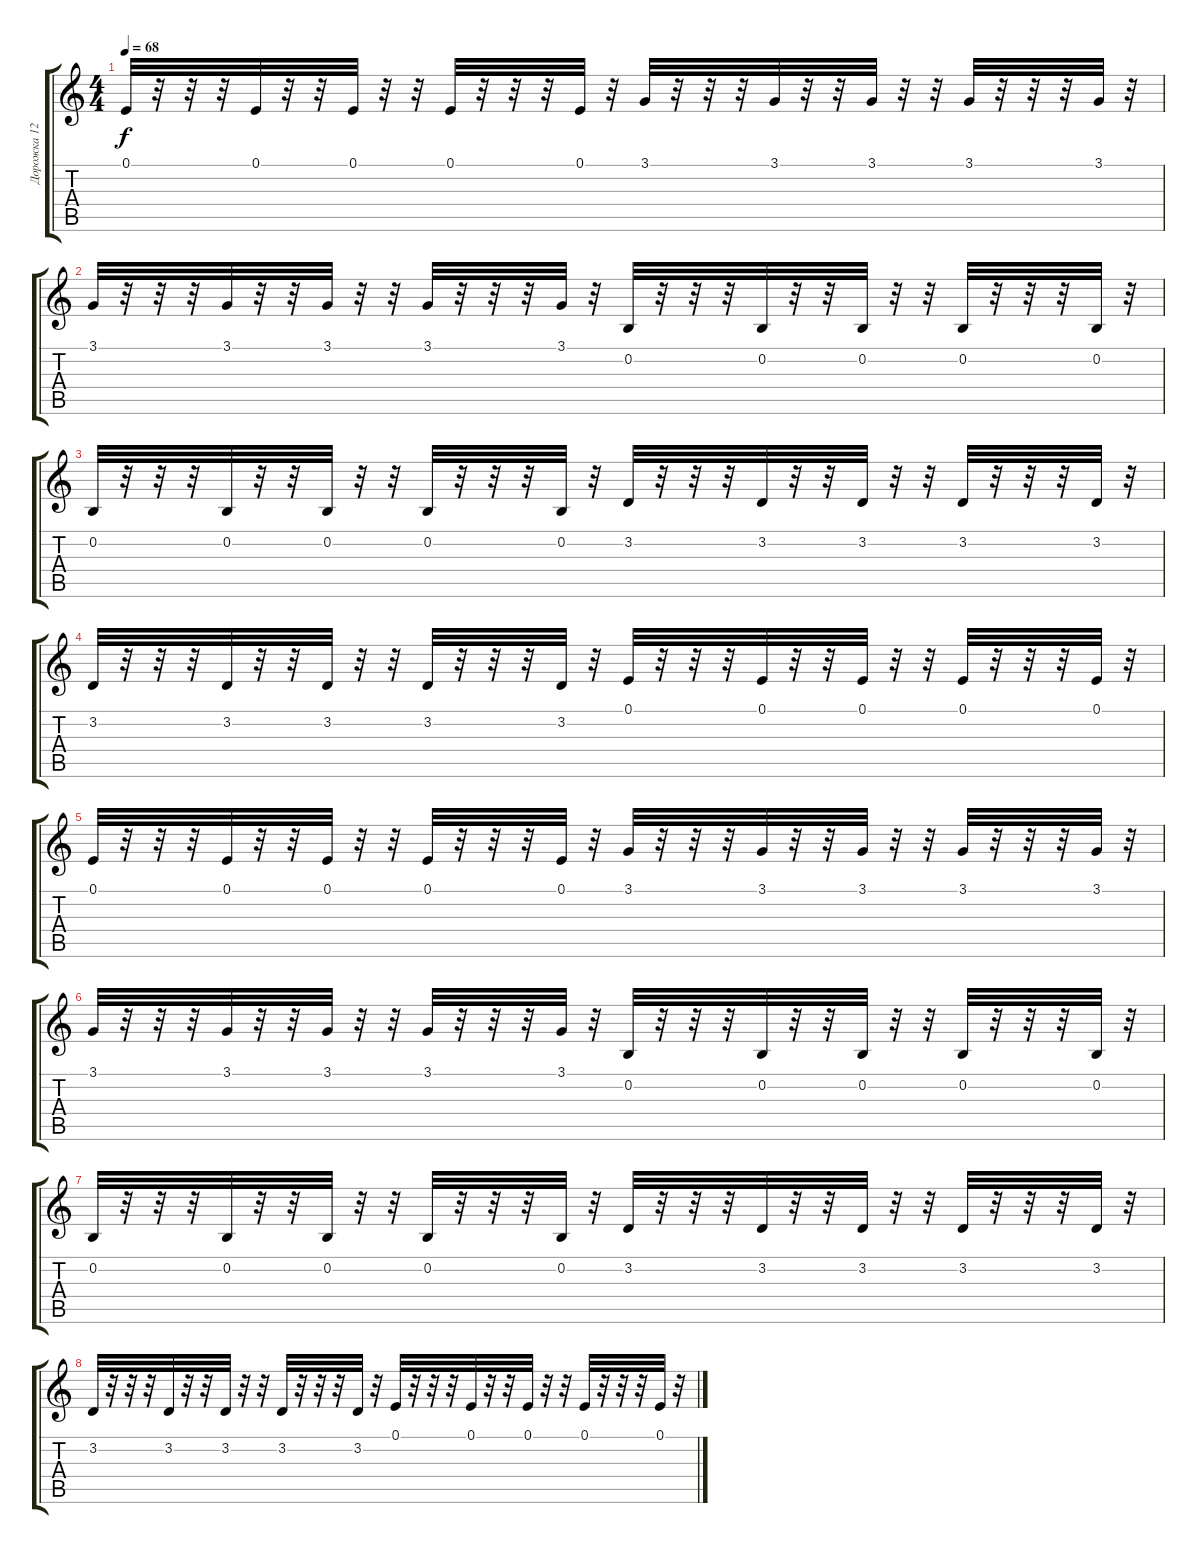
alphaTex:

\track ("Дорожка 12" "Дорожка 12") {instrument electricpiano1}
\staff {score tabs}
\tuning (E4 B3 G3 D3 A2 E2) {hide}
\ts (4 4)
\tempo 68
\clef g2
\ks c
0.1.32{dy f} r.32 r.32 r.32 0.1.32 r.32 r.32 0.1.32 r.32 r.32 0.1.32 r.32 r.32 r.32 0.1.32 r.32 3.1.32 r.32 r.32 r.32 3.1.32 r.32 r.32 3.1.32 r.32 r.32 3.1.32 r.32 r.32 r.32 3.1.32 r.32 |
3.1.32 r.32 r.32 r.32 3.1.32 r.32 r.32 3.1.32 r.32 r.32 3.1.32 r.32 r.32 r.32 3.1.32 r.32 0.2.32 r.32 r.32 r.32 0.2.32 r.32 r.32 0.2.32 r.32 r.32 0.2.32 r.32 r.32 r.32 0.2.32 r.32 |
0.2.32 r.32 r.32 r.32 0.2.32 r.32 r.32 0.2.32 r.32 r.32 0.2.32 r.32 r.32 r.32 0.2.32 r.32 3.2.32 r.32 r.32 r.32 3.2.32 r.32 r.32 3.2.32 r.32 r.32 3.2.32 r.32 r.32 r.32 3.2.32 r.32 |
3.2.32 r.32 r.32 r.32 3.2.32 r.32 r.32 3.2.32 r.32 r.32 3.2.32 r.32 r.32 r.32 3.2.32 r.32 0.1.32 r.32 r.32 r.32 0.1.32 r.32 r.32 0.1.32 r.32 r.32 0.1.32 r.32 r.32 r.32 0.1.32 r.32 |
0.1.32 r.32 r.32 r.32 0.1.32 r.32 r.32 0.1.32 r.32 r.32 0.1.32 r.32 r.32 r.32 0.1.32 r.32 3.1.32 r.32 r.32 r.32 3.1.32 r.32 r.32 3.1.32 r.32 r.32 3.1.32 r.32 r.32 r.32 3.1.32 r.32 |
3.1.32 r.32 r.32 r.32 3.1.32 r.32 r.32 3.1.32 r.32 r.32 3.1.32 r.32 r.32 r.32 3.1.32 r.32 0.2.32 r.32 r.32 r.32 0.2.32 r.32 r.32 0.2.32 r.32 r.32 0.2.32 r.32 r.32 r.32 0.2.32 r.32 |
0.2.32 r.32 r.32 r.32 0.2.32 r.32 r.32 0.2.32 r.32 r.32 0.2.32 r.32 r.32 r.32 0.2.32 r.32 3.2.32 r.32 r.32 r.32 3.2.32 r.32 r.32 3.2.32 r.32 r.32 3.2.32 r.32 r.32 r.32 3.2.32 r.32 |
3.2.32 r.32 r.32 r.32 3.2.32 r.32 r.32 3.2.32 r.32 r.32 3.2.32 r.32 r.32 r.32 3.2.32 r.32 0.1.32 r.32 r.32 r.32 0.1.32 r.32 r.32 0.1.32 r.32 r.32 0.1.32 r.32 r.32 r.32 0.1.32 r.32
